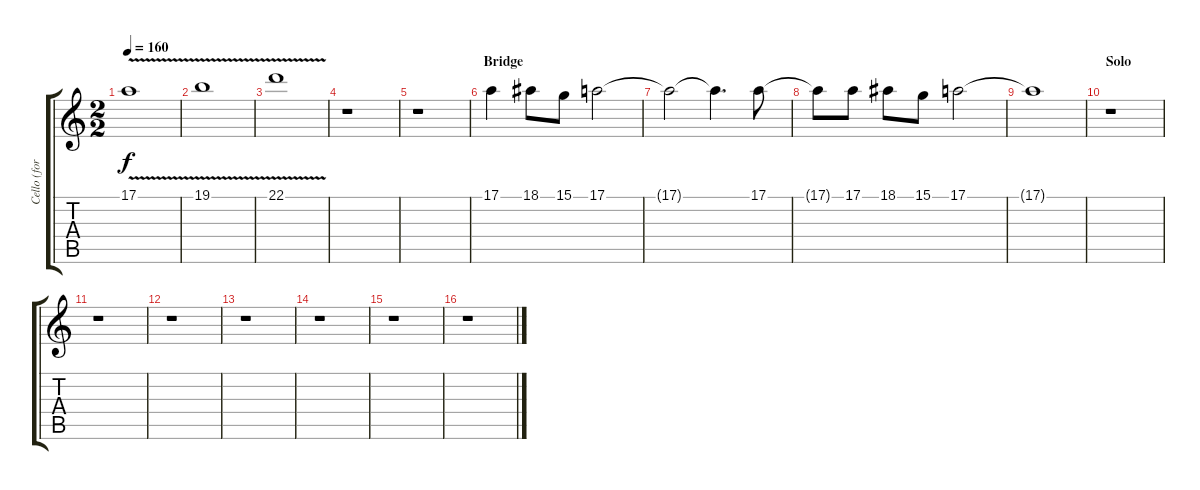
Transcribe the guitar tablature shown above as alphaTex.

\track ("Cello (for Guitar)" "Cello (for") {instrument cello}
\staff {score tabs}
\tuning (E4 B3 G3 D3 A2 E2) {hide}
\ts (2 2)
\tempo 160
\clef g2
\ks c
17.1{v}.1{dy f} |
19.1{v}.1 |
22.1{v}.1 |
r.1 |
r.1 |
\section ("" "Bridge")
17.1.4 18.1.8 15.1.8 17.1.2 |
17.1{t}.2 17.1{t}.4{d} 17.1.8 |
17.1{t}.8 17.1.8 18.1.8 15.1.8 17.1.2 |
17.1{t}.1 |
\section ("" "Solo")
r.1 |
r.1 |
r.1 |
r.1 |
r.1 |
r.1 |
r.1
